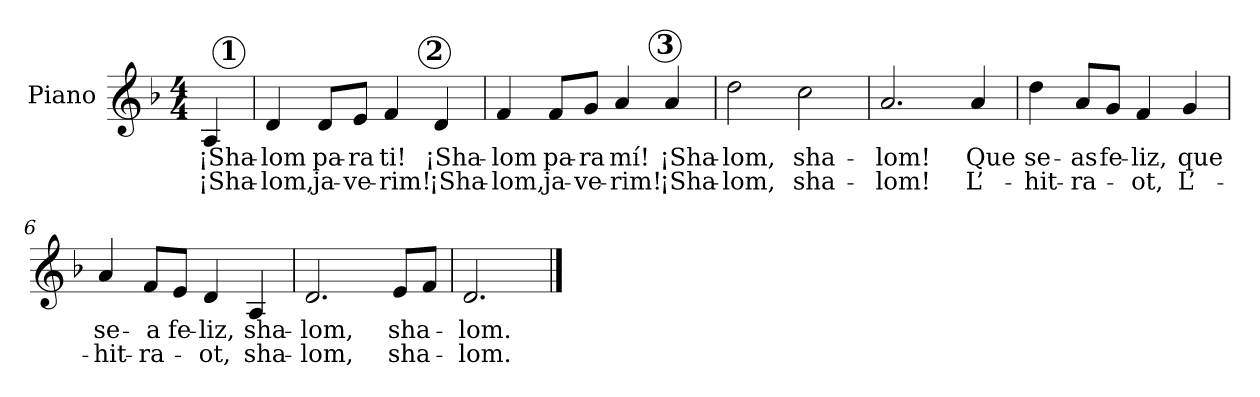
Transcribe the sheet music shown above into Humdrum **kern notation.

**kern	**text	**text
*part1	*part1	*part1
*staff1	*staff1	*staff1
*I"Piano	*	*
*I'Pno.	*	*
*clefG2	*	*
*k[b-]	*	*
*M4/4	*	*
*MM120	*	*
!!LO:REH:place=s1:a:cj:enc=circle:t=1:qo=0.5
=	=	=
!	!LO:LY:b	!LO:LY:b
4A/	¡Sha-	¡Sha-
!!LO:REH:place=s1:a:cj:enc=circle:t=2:qo=3
=1	=1	=1
!	!LO:LY:b	!LO:LY:b
4d/	-lom	-lom,
!	!LO:LY:b	!LO:LY:b
8d/L	pa-	ja-
!	!LO:LY:b	!LO:LY:b
8e/J	-ra	-ve-
!	!LO:LY:b	!LO:LY:b
4f/	ti!	-rim!
!	!LO:LY:b	!LO:LY:b
4d/	¡Sha-	¡Sha-
!!LO:REH:place=s1:a:cj:enc=circle:t=3:qo=3
=2	=2	=2
!	!LO:LY:b	!LO:LY:b
4f/	-lom	-lom,
!	!LO:LY:b	!LO:LY:b
8f/L	pa-	ja-
!	!LO:LY:b	!LO:LY:b
8g/J	-ra	-ve-
!	!LO:LY:b	!LO:LY:b
4a/	mí!	-rim!
!	!LO:LY:b	!LO:LY:b
4a/	¡Sha-	¡Sha-
=3	=3	=3
!	!LO:LY:b	!LO:LY:b
2dd\	-lom,	-lom,
!	!LO:LY:b	!LO:LY:b
2cc\	sha-	sha-
!!LO:LB:g=z
=4	=4	=4
!	!LO:LY:b	!LO:LY:b
2.a/	-lom!	-lom!
!	!LO:LY:b	!LO:LY:b
4a/	Que	L’-
=5	=5	=5
!	!LO:LY:b	!LO:LY:b
4dd\	se-	-hit-
!	!LO:LY:b	!LO:LY:b
8a/L	-as	-ra-
!	!LO:LY:b	!
8g/J	fe-	.
!	!LO:LY:b	!LO:LY:b
4f/	-liz,	-ot,
!	!LO:LY:b	!LO:LY:b
4g/	que	L’-
=6	=6	=6
!	!LO:LY:b	!LO:LY:b
4a/	se-	-hit-
!	!LO:LY:b	!LO:LY:b
8f/L	-a	-ra-
!	!LO:LY:b	!
8e/J	fe-	.
!	!LO:LY:b	!LO:LY:b
4d/	-liz,	-ot,
!	!LO:LY:b	!LO:LY:b
4A/	sha-	sha-
=7	=7	=7
!	!LO:LY:b	!LO:LY:b
2.d/	-lom,	-lom,
!	!LO:LY:b	!LO:LY:b
8e/L	sha-	sha-
8f/J	.	.
=8	=8	=8
!	!LO:LY:b	!LO:LY:b
2.d/	-lom.	-lom.
==	==	==
*-	*-	*-
